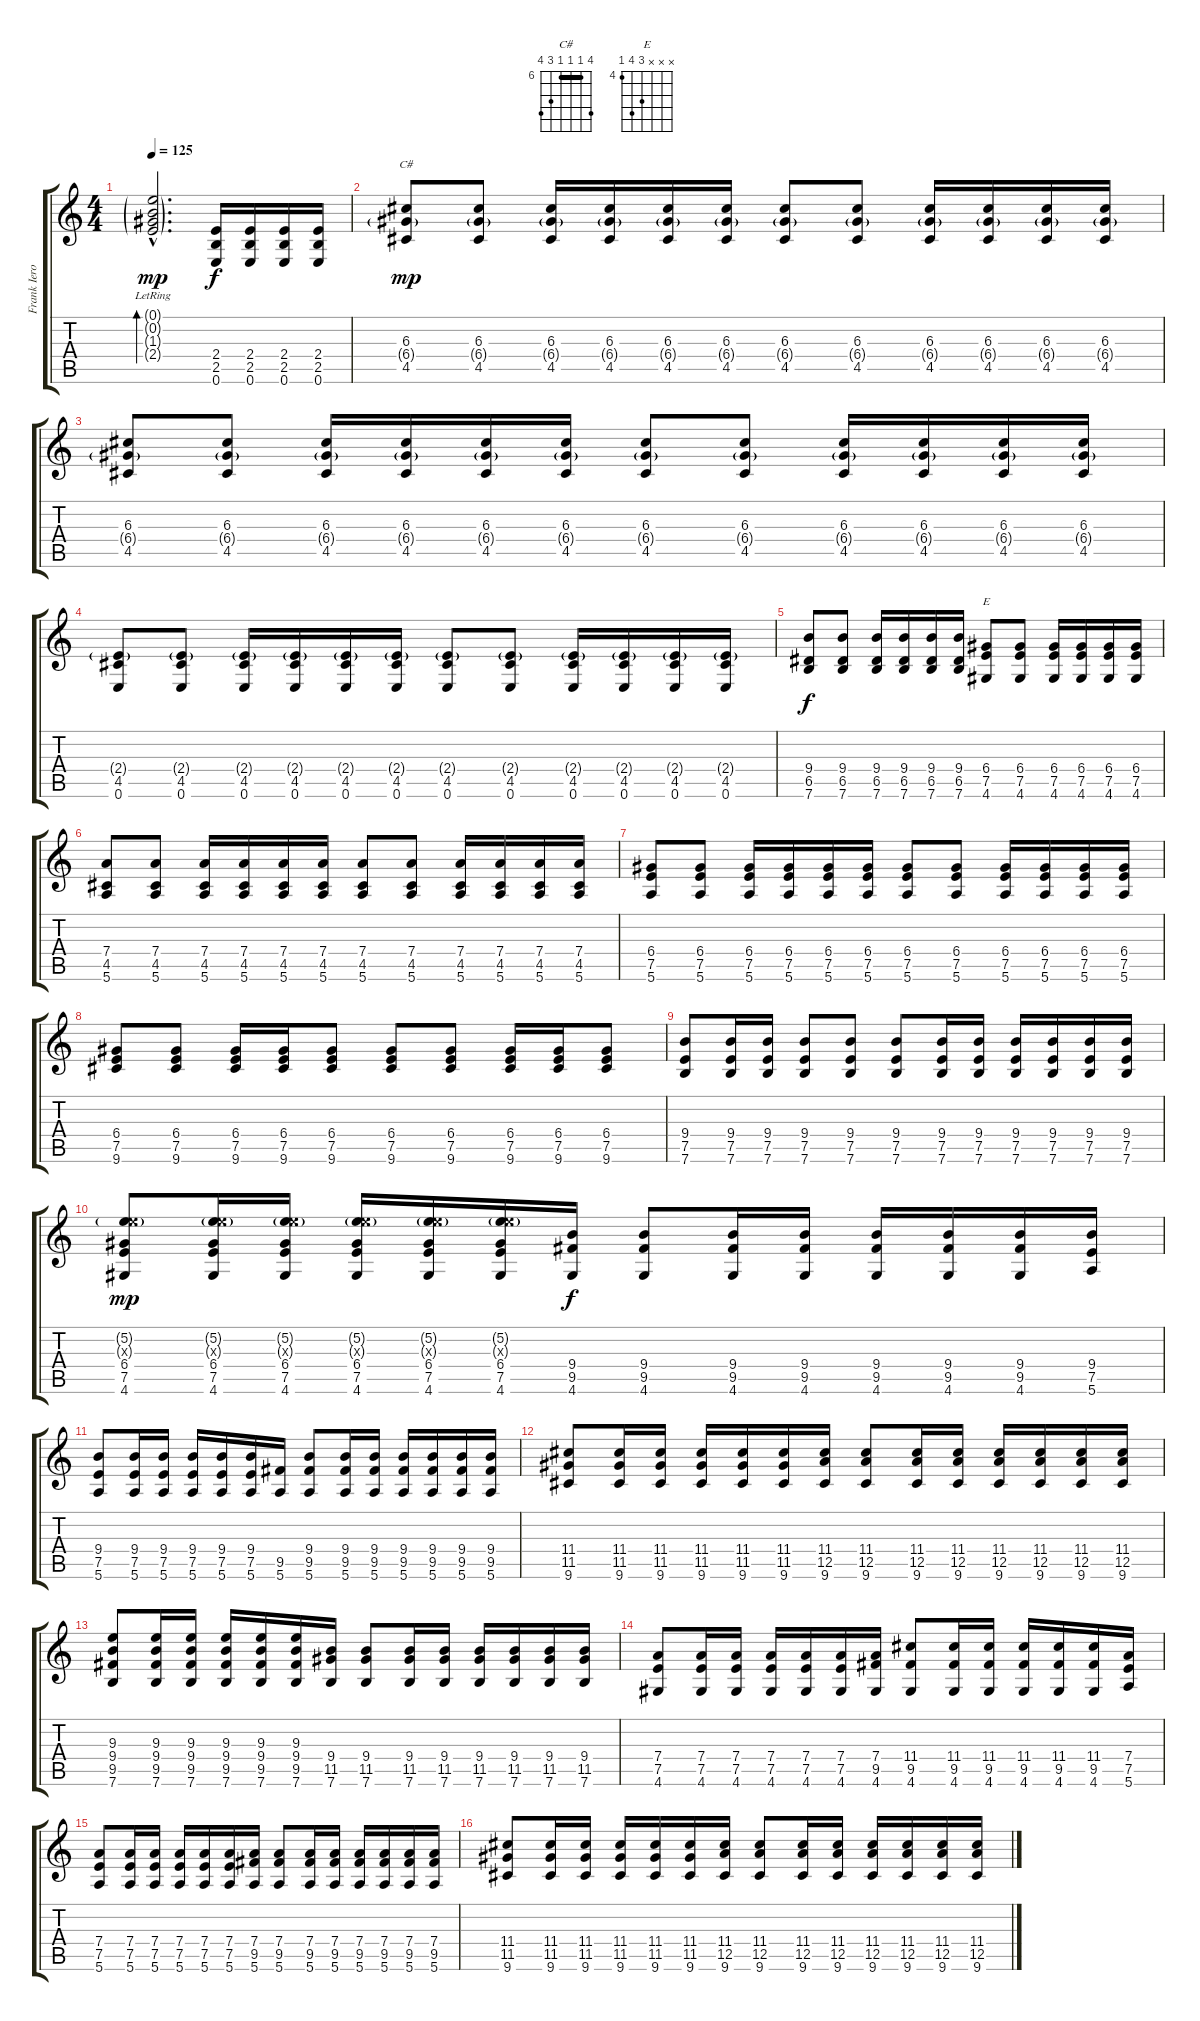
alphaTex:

\track ("Frank Iero" "Frank Iero") {instrument overdrivenguitar}
\staff {score tabs}
\tuning (E4 B3 G3 D3 A2 E2) {hide}
\chord ("C#" 9 6 6 6 8 9) {firstfret 6 barre 6}
\chord ("E" x x x 6 7 4) {firstfret 4}
\ts (4 4)
\tempo 125
\clef g2
\ks c
(0.1{g hac lr} 0.2{g hac} 1.3{g hac} 2.4{g hac}).2{d bd 30 dy mp instrument acousticguitarnylon} (2.4 2.5 0.6).16{dy f instrument overdrivenguitar} (2.4 2.5 0.6).16 (2.4 2.5 0.6).16 (2.4 2.5 0.6).16 |
(6.3 6.4{g} 4.5).8{ch "C#" dy mp instrument overdrivenguitar} (6.3 6.4{g} 4.5).8 (6.3 6.4{g} 4.5).16 (6.3 6.4{g} 4.5).16 (6.3 6.4{g} 4.5).16 (6.3 6.4{g} 4.5).16 (6.3 6.4{g} 4.5).8 (6.3 6.4{g} 4.5).8 (6.3 6.4{g} 4.5).16 (6.3 6.4{g} 4.5).16 (6.3 6.4{g} 4.5).16 (6.3 6.4{g} 4.5).16 |
(6.3 6.4{g} 4.5).8 (6.3 6.4{g} 4.5).8 (6.3 6.4{g} 4.5).16 (6.3 6.4{g} 4.5).16 (6.3 6.4{g} 4.5).16 (6.3 6.4{g} 4.5).16 (6.3 6.4{g} 4.5).8 (6.3 6.4{g} 4.5).8 (6.3 6.4{g} 4.5).16 (6.3 6.4{g} 4.5).16 (6.3 6.4{g} 4.5).16 (6.3 6.4{g} 4.5).16 |
(2.4{g} 4.5 0.6).8 (2.4{g} 4.5 0.6).8 (2.4{g} 4.5 0.6).16 (2.4{g} 4.5 0.6).16 (2.4{g} 4.5 0.6).16 (2.4{g} 4.5 0.6).16 (2.4{g} 4.5 0.6).8 (2.4{g} 4.5 0.6).8 (2.4{g} 4.5 0.6).16 (2.4{g} 4.5 0.6).16 (2.4{g} 4.5 0.6).16 (2.4{g} 4.5 0.6).16 |
(9.4 6.5 7.6).8{dy f} (9.4 6.5 7.6).8 (9.4 6.5 7.6).16 (9.4 6.5 7.6).16 (9.4 6.5 7.6).16 (9.4 6.5 7.6).16 (6.4 7.5 4.6).8{ch "E"} (6.4 7.5 4.6).8 (6.4 7.5 4.6).16 (6.4 7.5 4.6).16 (6.4 7.5 4.6).16 (6.4 7.5 4.6).16 |
(7.4 4.5 5.6).8 (7.4 4.5 5.6).8 (7.4 4.5 5.6).16 (7.4 4.5 5.6).16 (7.4 4.5 5.6).16 (7.4 4.5 5.6).16 (7.4 4.5 5.6).8 (7.4 4.5 5.6).8 (7.4 4.5 5.6).16 (7.4 4.5 5.6).16 (7.4 4.5 5.6).16 (7.4 4.5 5.6).16 |
(6.4 7.5 5.6).8 (6.4 7.5 5.6).8 (6.4 7.5 5.6).16 (6.4 7.5 5.6).16 (6.4 7.5 5.6).16 (6.4 7.5 5.6).16 (6.4 7.5 5.6).8 (6.4 7.5 5.6).8 (6.4 7.5 5.6).16 (6.4 7.5 5.6).16 (6.4 7.5 5.6).16 (6.4 7.5 5.6).16 |
(6.4 7.5 9.6).8 (6.4 7.5 9.6).8 (6.4 7.5 9.6).16 (6.4 7.5 9.6).16 (6.4 7.5 9.6).8 (6.4 7.5 9.6).8 (6.4 7.5 9.6).8 (6.4 7.5 9.6).16 (6.4 7.5 9.6).16 (6.4 7.5 9.6).8 |
(9.4 7.5 7.6).8 (9.4 7.5 7.6).16 (9.4 7.5 7.6).16 (9.4 7.5 7.6).8 (9.4 7.5 7.6).8 (9.4 7.5 7.6).8 (9.4 7.5 7.6).16 (9.4 7.5 7.6).16 (9.4 7.5 7.6).16 (9.4 7.5 7.6).16 (9.4 7.5 7.6).16 (9.4 7.5 7.6).16 |
(5.2{g} 9.3{g x} 6.4 7.5 4.6).8{dy mp} (5.2{g} 9.3{g x} 6.4 7.5 4.6).16 (5.2{g} 9.3{g x} 6.4 7.5 4.6).16 (5.2{g} 9.3{g x} 6.4 7.5 4.6).16 (5.2{g} 9.3{g x} 6.4 7.5 4.6).16 (5.2{g} 9.3{g x} 6.4 7.5 4.6).16 (9.4 9.5 4.6).16{dy f} (9.4 9.5 4.6).8 (9.4 9.5 4.6).16 (9.4 9.5 4.6).16 (9.4 9.5 4.6).16 (9.4 9.5 4.6).16 (9.4 9.5 4.6).16 (9.4 7.5 5.6).16 |
(9.4 7.5 5.6).8 (9.4 7.5 5.6).16 (9.4 7.5 5.6).16 (9.4 7.5 5.6).16 (9.4 7.5 5.6).16 (9.4 7.5 5.6).16 (9.5 5.6).16 (9.4 9.5 5.6).8 (9.4 9.5 5.6).16 (9.4 9.5 5.6).16 (9.4 9.5 5.6).16 (9.4 9.5 5.6).16 (9.4 9.5 5.6).16 (9.4 9.5 5.6).16 |
(11.4 11.5 9.6).8 (11.4 11.5 9.6).16 (11.4 11.5 9.6).16 (11.4 11.5 9.6).16 (11.4 11.5 9.6).16 (11.4 11.5 9.6).16 (11.4 12.5 9.6).16 (11.4 12.5 9.6).8 (11.4 12.5 9.6).16 (11.4 12.5 9.6).16 (11.4 12.5 9.6).16 (11.4 12.5 9.6).16 (11.4 12.5 9.6).16 (11.4 12.5 9.6).16 |
(9.3 9.4 9.5 7.6).8 (9.3 9.4 9.5 7.6).16 (9.3 9.4 9.5 7.6).16 (9.3 9.4 9.5 7.6).16 (9.3 9.4 9.5 7.6).16 (9.3 9.4 9.5 7.6).16 (9.4 11.5 7.6).16 (9.4 11.5 7.6).8 (9.4 11.5 7.6).16 (9.4 11.5 7.6).16 (9.4 11.5 7.6).16 (9.4 11.5 7.6).16 (9.4 11.5 7.6).16 (9.4 11.5 7.6).16 |
(7.4 7.5 4.6).8 (7.4 7.5 4.6).16 (7.4 7.5 4.6).16 (7.4 7.5 4.6).16 (7.4 7.5 4.6).16 (7.4 7.5 4.6).16 (7.4 9.5 4.6).16 (11.4 9.5 4.6).8 (11.4 9.5 4.6).16 (11.4 9.5 4.6).16 (11.4 9.5 4.6).16 (11.4 9.5 4.6).16 (11.4 9.5 4.6).16 (7.4 7.5 5.6).16 |
(7.4 7.5 5.6).8 (7.4 7.5 5.6).16 (7.4 7.5 5.6).16 (7.4 7.5 5.6).16 (7.4 7.5 5.6).16 (7.4 7.5 5.6).16 (7.4 9.5 5.6).16 (7.4 9.5 5.6).8 (7.4 9.5 5.6).16 (7.4 9.5 5.6).16 (7.4 9.5 5.6).16 (7.4 9.5 5.6).16 (7.4 9.5 5.6).16 (7.4 9.5 5.6).16 |
(11.4 11.5 9.6).8 (11.4 11.5 9.6).16 (11.4 11.5 9.6).16 (11.4 11.5 9.6).16 (11.4 11.5 9.6).16 (11.4 11.5 9.6).16 (11.4 12.5 9.6).16 (11.4 12.5 9.6).8 (11.4 12.5 9.6).16 (11.4 12.5 9.6).16 (11.4 12.5 9.6).16 (11.4 12.5 9.6).16 (11.4 12.5 9.6).16 (11.4 12.5 9.6).16
